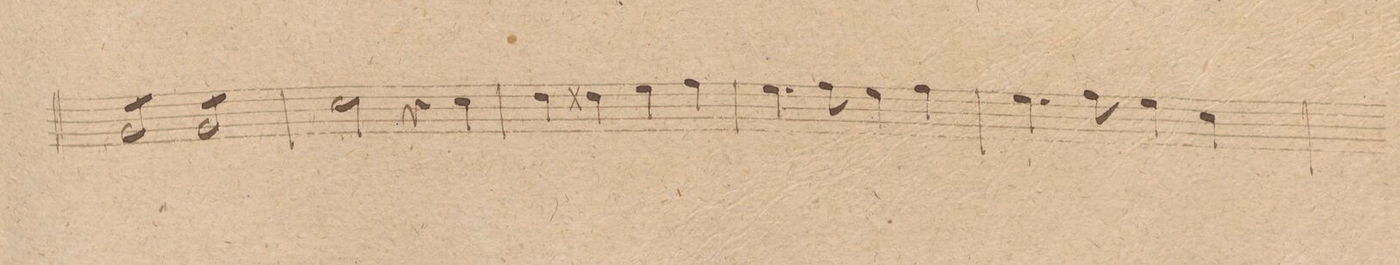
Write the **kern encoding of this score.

**kern	**dynam
*I"Baſso.	*
*clefF4	*
*k[f#c#g#]	*
*met(c|)	*
*M2/2	*
8BB/L	.
8BB/	.
8BB/	.
8BB/J	.
8BB/L	.
8BB/	.
8BB/	.
8BB/J	.
*Xtremolo	*
=117	=117
2E\	.
4r	.
4E\	.
=118	=118
4F#\	.
4F##X\	.
4G#\	.
4A\	.
=119	=119
4.G#\	.
8A\	.
4G#\	.
4A\	.
=120	=120
4.G#\	.
8A\	.
4G#\	.
4E\	.
=121	=121
*-	*-
